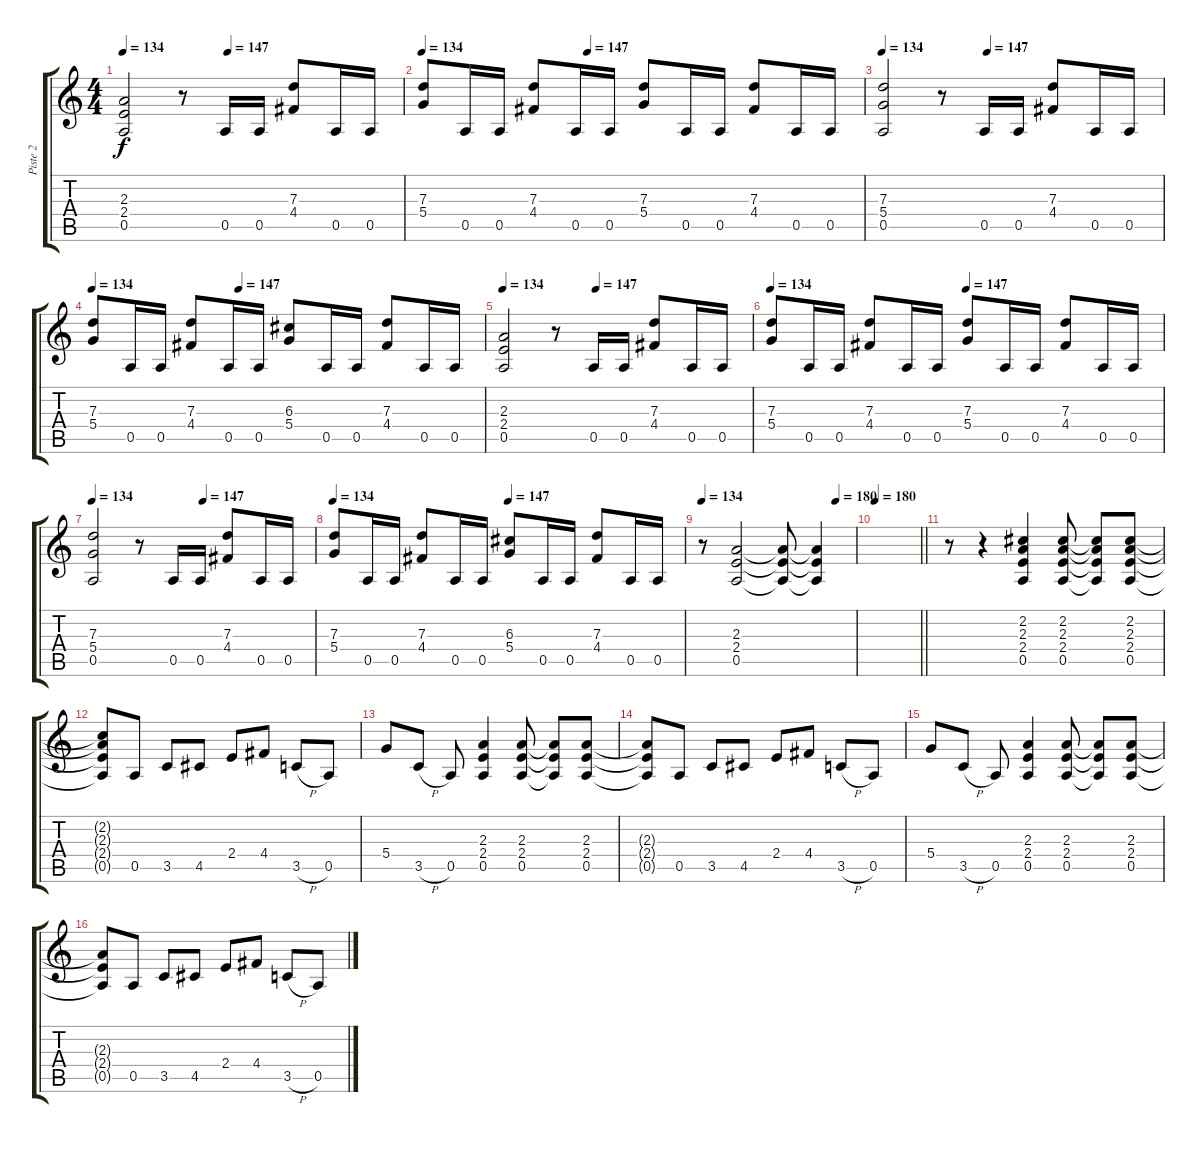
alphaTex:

\track ("Piste 2" "Piste 2") {instrument distortionguitar}
\staff {score tabs}
\tuning (E4 B3 G3 D3 A2 E2) {hide}
\ts (4 4)
\tempo (147 0.375)
\tempo 134
\clef g2
\ks c
(2.3 2.4 0.5).2{dy f} r.8 0.5.16 0.5.16 (7.3 4.4).8 0.5.16 0.5.16 |
\tempo (147 0.375)
\tempo 134
(7.3 5.4).8 0.5.16 0.5.16 (7.3 4.4).8 0.5.16 0.5.16 (7.3 5.4).8 0.5.16 0.5.16 (7.3 4.4).8 0.5.16 0.5.16 |
\tempo (147 0.375)
\tempo 134
(7.3 5.4 0.5).2 r.8 0.5.16 0.5.16 (7.3 4.4).8 0.5.16 0.5.16 |
\tempo (147 0.375)
\tempo 134
(7.3 5.4).8 0.5.16 0.5.16 (7.3 4.4).8 0.5.16 0.5.16 (6.3 5.4).8 0.5.16 0.5.16 (7.3 4.4).8 0.5.16 0.5.16 |
\tempo (147 0.375)
\tempo 134
(2.3 2.4 0.5).2 r.8 0.5.16 0.5.16 (7.3 4.4).8 0.5.16 0.5.16 |
\tempo (147 0.5)
\tempo 134
(7.3 5.4).8 0.5.16 0.5.16 (7.3 4.4).8 0.5.16 0.5.16 (7.3 5.4).8 0.5.16 0.5.16 (7.3 4.4).8 0.5.16 0.5.16 |
\tempo (147 0.5)
\tempo 134
(7.3 5.4 0.5).2 r.8 0.5.16 0.5.16 (7.3 4.4).8 0.5.16 0.5.16 |
\tempo (147 0.5)
\tempo 134
(7.3 5.4).8 0.5.16 0.5.16 (7.3 4.4).8 0.5.16 0.5.16 (6.3 5.4).8 0.5.16 0.5.16 (7.3 4.4).8 0.5.16 0.5.16 |
\tempo (180 0.875)
\tempo 134
r.8 (2.3 2.4 0.5).2 (2.3{t} 2.4{t} 0.5{t}).8 (2.3{t} 2.4{t} 0.5{t}).4 |
\tempo 180
\barLineRight lightlight
|
r.8 r.4 (2.2 2.3 2.4 0.5).4 (2.2 2.3 2.4 0.5).8 (2.2{t} 2.3{t} 2.4{t} 0.5{t}).8 (2.2 2.3 2.4 0.5).8 |
(2.2{t} 2.3{t} 2.4{t} 0.5{t}).8 0.5.8 3.5.8 4.5.8 2.4.8 4.4.8 3.5{h}.8 0.5.8 |
5.4.8 3.5{h}.8 0.5.8 (2.3 2.4 0.5).4 (2.3 2.4 0.5).8 (2.3{t} 2.4{t} 0.5{t}).8 (2.3 2.4 0.5).8 |
(2.3{t} 2.4{t} 0.5{t}).8 0.5.8 3.5.8 4.5.8 2.4.8 4.4.8 3.5{h}.8 0.5.8 |
5.4.8 3.5{h}.8 0.5.8 (2.3 2.4 0.5).4 (2.3 2.4 0.5).8 (2.3{t} 2.4{t} 0.5{t}).8 (2.3 2.4 0.5).8 |
(2.3{t} 2.4{t} 0.5{t}).8 0.5.8 3.5.8 4.5.8 2.4.8 4.4.8 3.5{h}.8 0.5.8
